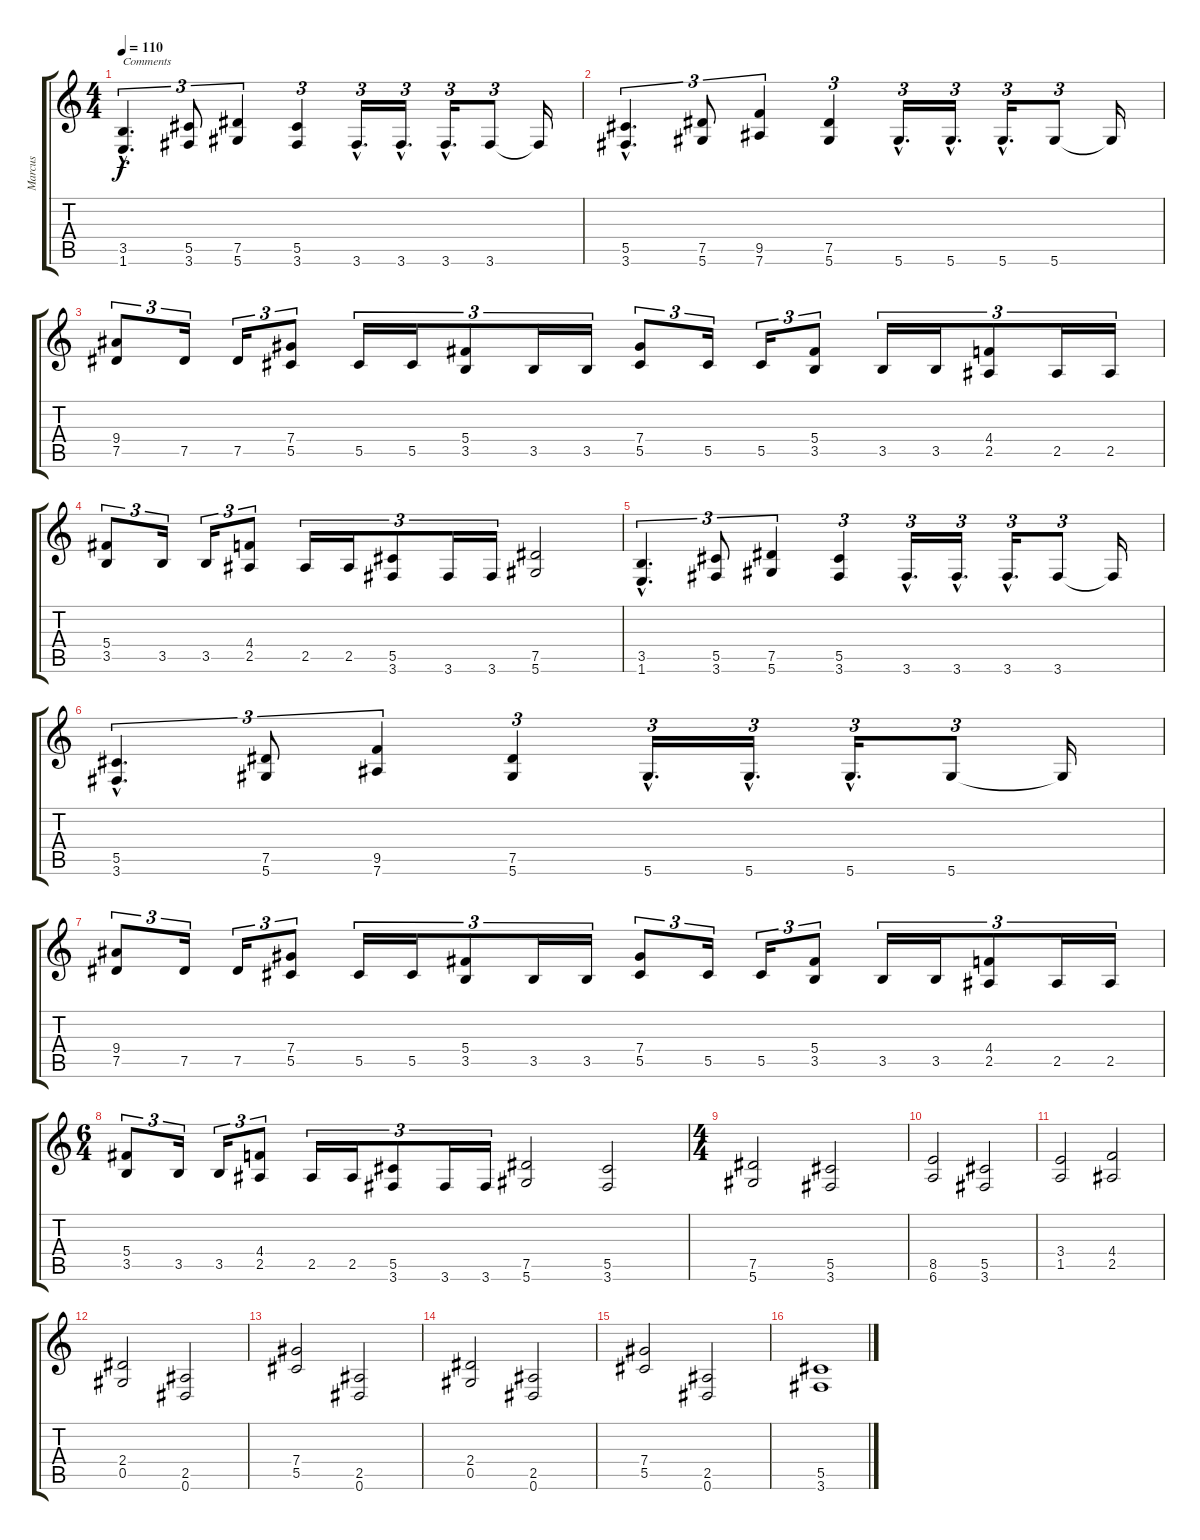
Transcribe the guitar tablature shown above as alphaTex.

\track ("Marcus" "Marcus") {instrument distortionguitar}
\staff {score tabs}
\tuning (Eb4 Bb3 Gb3 Db3 Ab2 Eb2) {hide}
\ts (4 4)
\tempo 110
\clef g2
\ks c
(3.5{hac} 1.6{hac}).4{d tu (3 2) txt "Comments" dy f instrument distortionguitar} (5.5 3.6).8{tu (3 2)} (7.5 5.6).4{tu (3 2)} (5.5 3.6).4{tu (3 2)} 3.6{hac}.16{d tu (3 2)} 3.6{hac}.16{d tu (3 2)} 3.6{hac}.16{d tu (3 2)} 3.6.8{tu (3 2)} 3.6{t}.16 |
(5.5{hac} 3.6{hac}).4{d tu (3 2)} (7.5 5.6).8{tu (3 2)} (9.5 7.6).4{tu (3 2)} (7.5 5.6).4{tu (3 2)} 5.6{hac}.16{d tu (3 2)} 5.6{hac}.16{d tu (3 2)} 5.6{hac}.16{d tu (3 2)} 5.6.8{tu (3 2)} 5.6{t}.16 |
(9.4 7.5).8{tu (3 2)} 7.5.16{tu (3 2)} 7.5.16{tu (3 2)} (7.4 5.5).8{tu (3 2)} 5.5.16{tu (3 2)} 5.5.16{tu (3 2)} (5.4 3.5).8{tu (3 2)} 3.5.16{tu (3 2)} 3.5.16{tu (3 2)} (7.4 5.5).8{tu (3 2)} 5.5.16{tu (3 2)} 5.5.16{tu (3 2)} (5.4 3.5).8{tu (3 2)} 3.5.16{tu (3 2)} 3.5.16{tu (3 2)} (4.4 2.5).8{tu (3 2)} 2.5.16{tu (3 2)} 2.5.16{tu (3 2)} |
(5.4 3.5).8{tu (3 2)} 3.5.16{tu (3 2)} 3.5.16{tu (3 2)} (4.4 2.5).8{tu (3 2)} 2.5.16{tu (3 2)} 2.5.16{tu (3 2)} (5.5 3.6).8{tu (3 2)} 3.6.16{tu (3 2)} 3.6.16{tu (3 2)} (7.5 5.6).2 |
(3.5{hac} 1.6{hac}).4{d tu (3 2)} (5.5 3.6).8{tu (3 2)} (7.5 5.6).4{tu (3 2)} (5.5 3.6).4{tu (3 2)} 3.6{hac}.16{d tu (3 2)} 3.6{hac}.16{d tu (3 2)} 3.6{hac}.16{d tu (3 2)} 3.6.8{tu (3 2)} 3.6{t}.16 |
(5.5{hac} 3.6{hac}).4{d tu (3 2)} (7.5 5.6).8{tu (3 2)} (9.5 7.6).4{tu (3 2)} (7.5 5.6).4{tu (3 2)} 5.6{hac}.16{d tu (3 2)} 5.6{hac}.16{d tu (3 2)} 5.6{hac}.16{d tu (3 2)} 5.6.8{tu (3 2)} 5.6{t}.16 |
(9.4 7.5).8{tu (3 2)} 7.5.16{tu (3 2)} 7.5.16{tu (3 2)} (7.4 5.5).8{tu (3 2)} 5.5.16{tu (3 2)} 5.5.16{tu (3 2)} (5.4 3.5).8{tu (3 2)} 3.5.16{tu (3 2)} 3.5.16{tu (3 2)} (7.4 5.5).8{tu (3 2)} 5.5.16{tu (3 2)} 5.5.16{tu (3 2)} (5.4 3.5).8{tu (3 2)} 3.5.16{tu (3 2)} 3.5.16{tu (3 2)} (4.4 2.5).8{tu (3 2)} 2.5.16{tu (3 2)} 2.5.16{tu (3 2)} |
\ts (6 4)
(5.4 3.5).8{tu (3 2)} 3.5.16{tu (3 2)} 3.5.16{tu (3 2)} (4.4 2.5).8{tu (3 2)} 2.5.16{tu (3 2)} 2.5.16{tu (3 2)} (5.5 3.6).8{tu (3 2)} 3.6.16{tu (3 2)} 3.6.16{tu (3 2)} (7.5 5.6).2 (5.5 3.6).2 |
\ts (4 4)
(7.5 5.6).2 (5.5 3.6).2 |
(8.5 6.6).2 (5.5 3.6).2 |
(3.4 1.5).2 (4.4 2.5).2 |
(2.4 0.5).2 (2.5 0.6).2 |
(7.4 5.5).2 (2.5 0.6).2 |
(2.4 0.5).2 (2.5 0.6).2 |
(7.4 5.5).2 (2.5 0.6).2 |
(5.5 3.6).1
